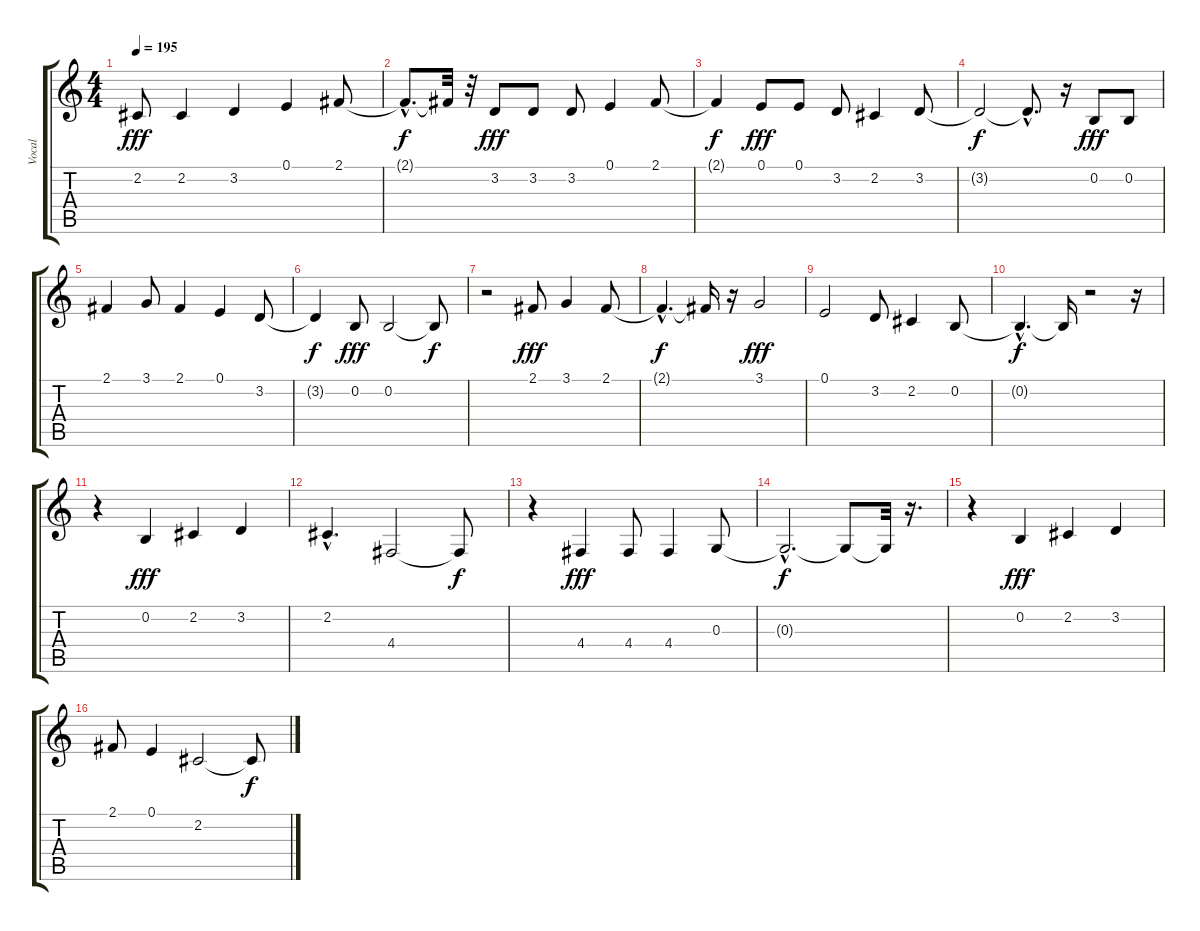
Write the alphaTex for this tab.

\track ("Vocal" "Vocal") {instrument flute}
\staff {score tabs}
\tuning (E4 B3 G3 D3 A2 E2) {hide}
\ts (4 4)
\tempo 195
\clef g2
\ks c
2.2.8{dy fff} 2.2.4 3.2.4 0.1.4 2.1.8 |
2.1{hac t}.8{d dy f} 2.1{t}.32 r.32 3.2.8{dy fff} 3.2.8 3.2.8 0.1.4 2.1.8 |
2.1{t}.4{dy f} 0.1.8{dy fff} 0.1.8 3.2.8 2.2.4 3.2.8 |
3.2{t}.2{dy f} 3.2{hac t}.8{d} r.16 0.2.8{dy fff} 0.2.8 |
2.1.4 3.1.8 2.1.4 0.1.4 3.2.8 |
3.2{t}.4{dy f} 0.2.8{dy fff} 0.2.2 0.2{t}.8{dy f} |
r.2 2.1.8{dy fff} 3.1.4 2.1.8 |
2.1{hac t}.4{d dy f} 2.1{t}.16 r.16 3.1.2{dy fff} |
0.1.2 3.2.8 2.2.4 0.2.8 |
0.2{hac t}.4{d dy f} 0.2{t}.16 r.2 r.16 |
r.4 0.2.4{dy fff} 2.2.4 3.2.4 |
2.2{hac}.4{d} 4.4.2 4.4{t}.8{dy f} |
r.4 4.4.4{dy fff} 4.4.8 4.4.4 0.3.8 |
0.3{hac t}.2{d dy f} 0.3{t}.8 0.3{t}.32 r.16{d} |
r.4 0.2.4{dy fff} 2.2.4 3.2.4 |
2.1.8 0.1.4 2.2.2 2.2{t}.8{dy f}
